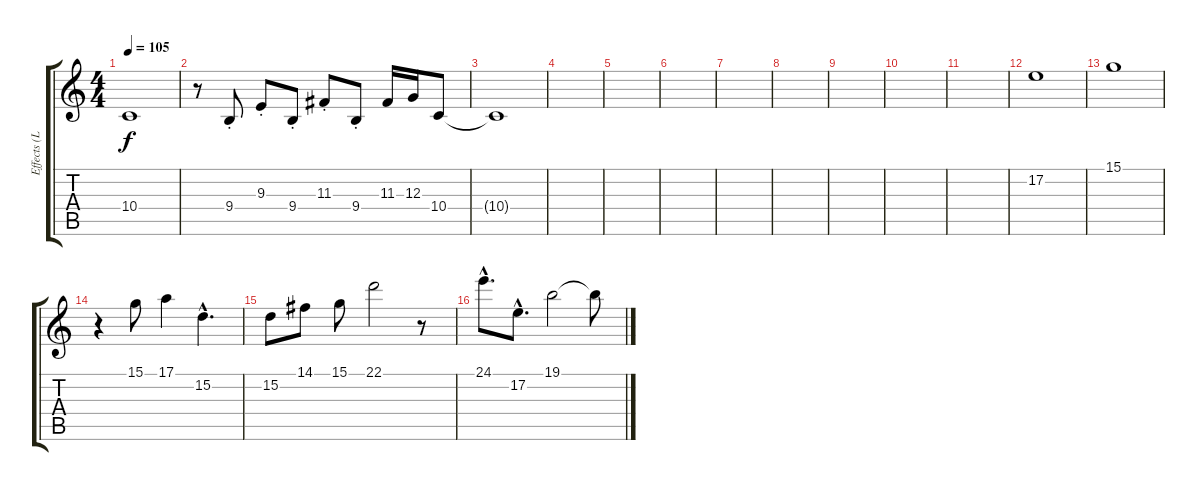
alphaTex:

\track ("Effects (Lead)" "Effects (L") {instrument pad3polysynth}
\staff {score tabs}
\tuning (E4 B3 G3 D3 A2 E2) {hide}
\ts (4 4)
\tempo 105
\clef g2
\ks c
10.4{t}.1{dy f} |
r.8 9.4{st}.8 9.3{st}.8 9.4{st}.8 11.3{st}.8 9.4{st}.8 11.3.16 12.3.16 10.4.8 |
10.4{t}.1 |
|
|
|
|
|
|
|
|
17.2.1 |
15.1.1 |
r.4 15.1.8 17.1.4 15.2{hac}.4{d} |
15.2.8 14.1.8 15.1.8 22.1.2 r.8 |
24.1{hac}.8{d} 17.2{hac}.8{d} 19.1.2 19.1{t}.8
